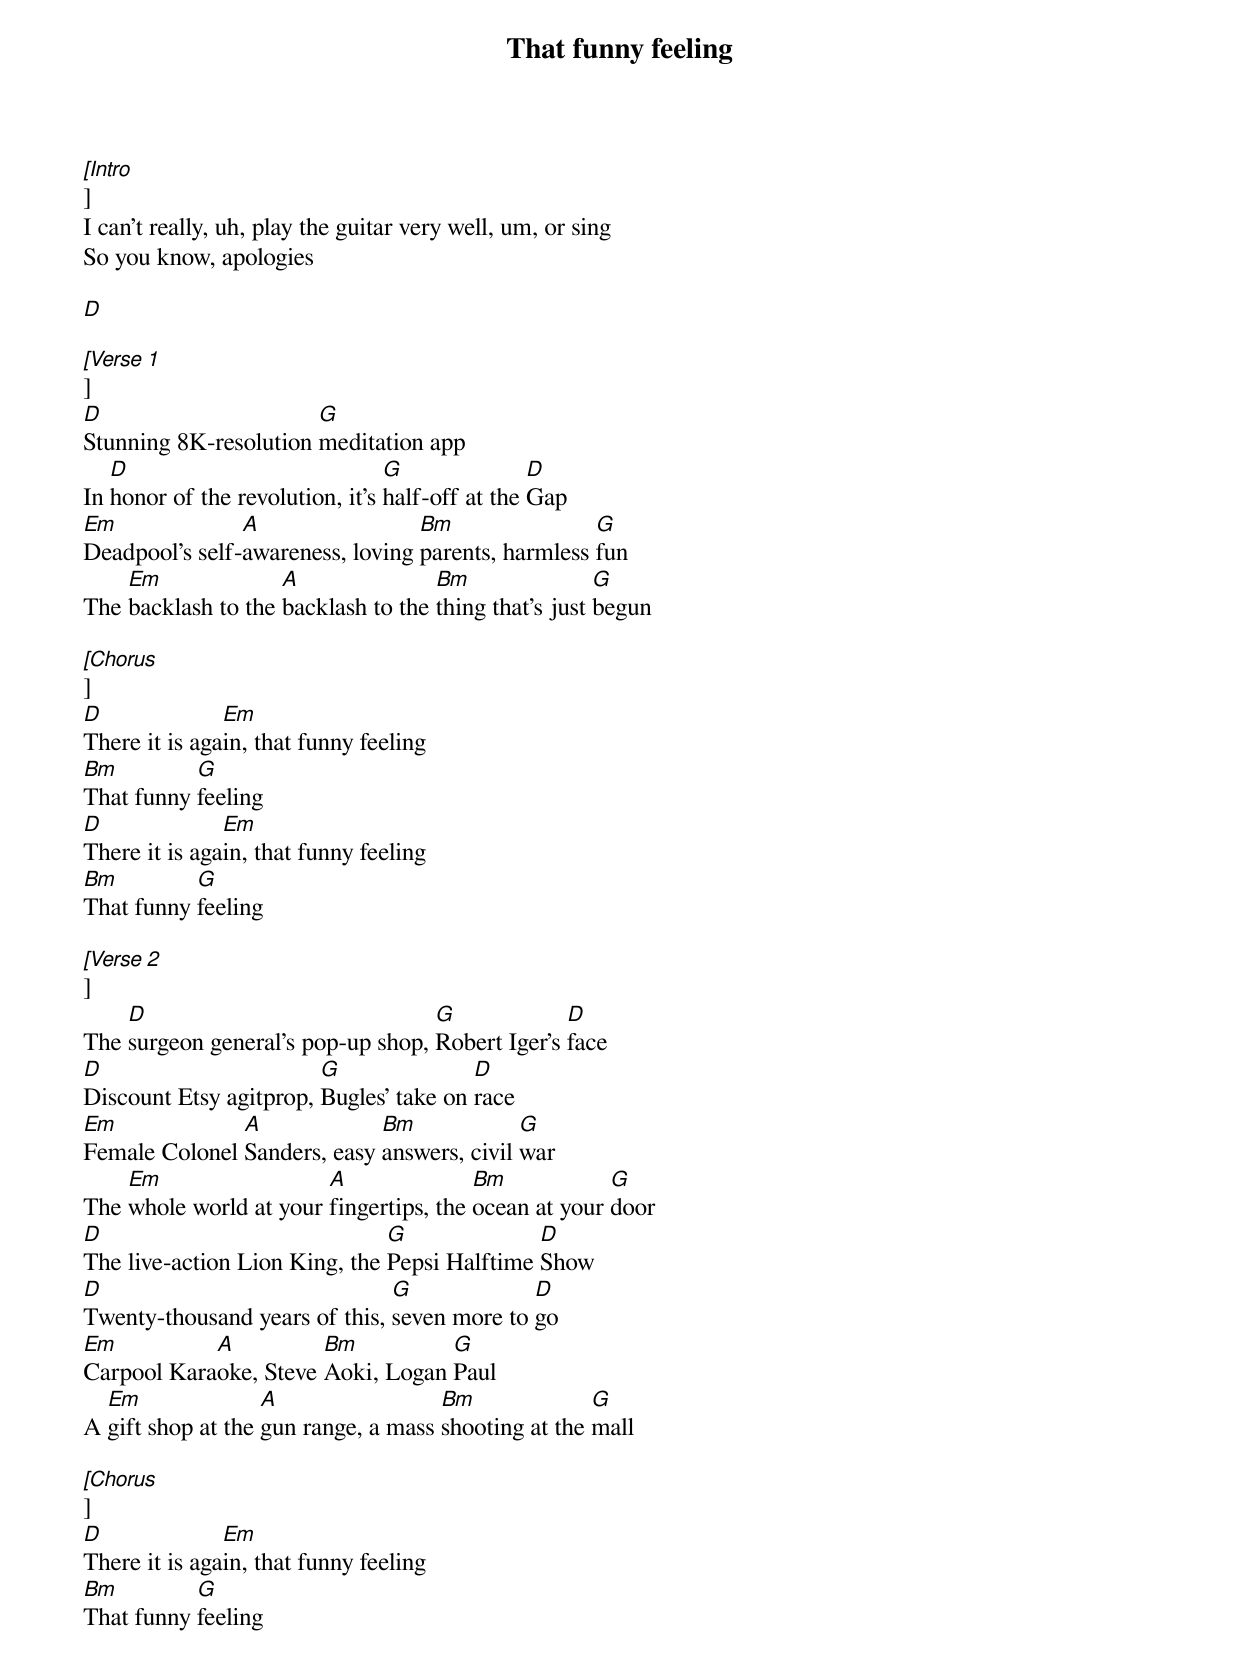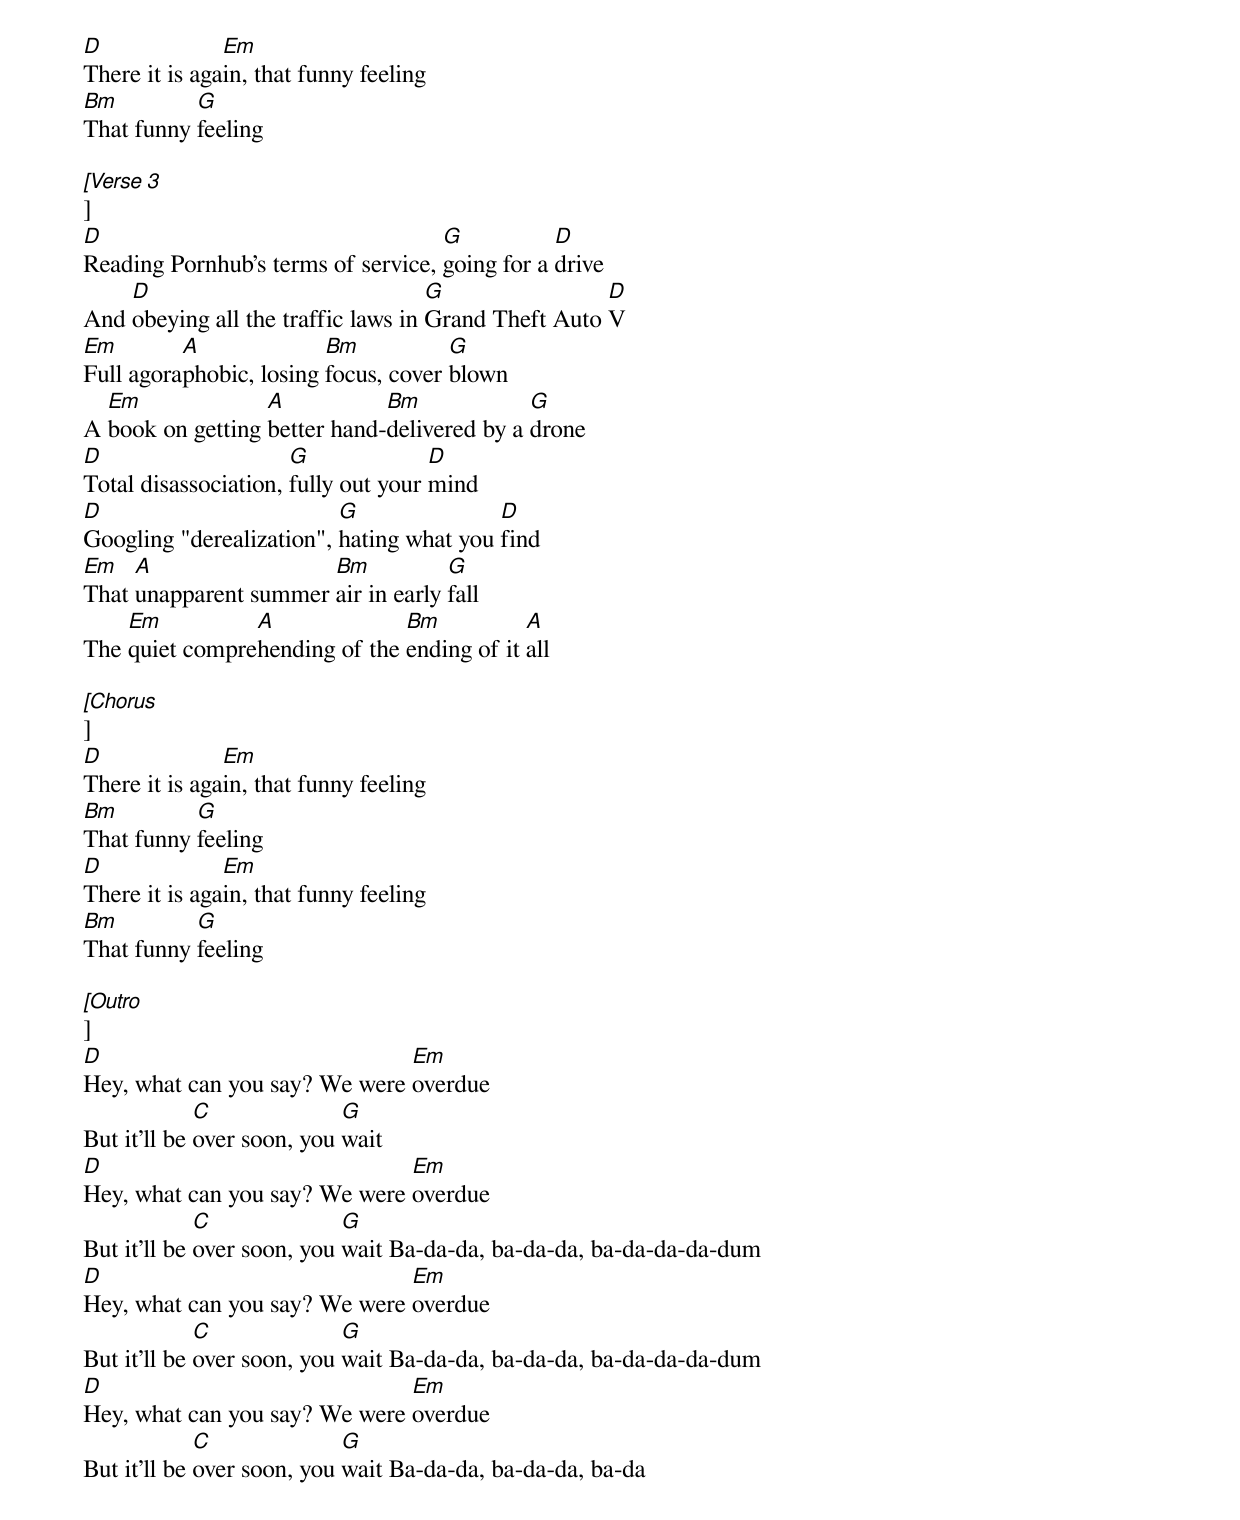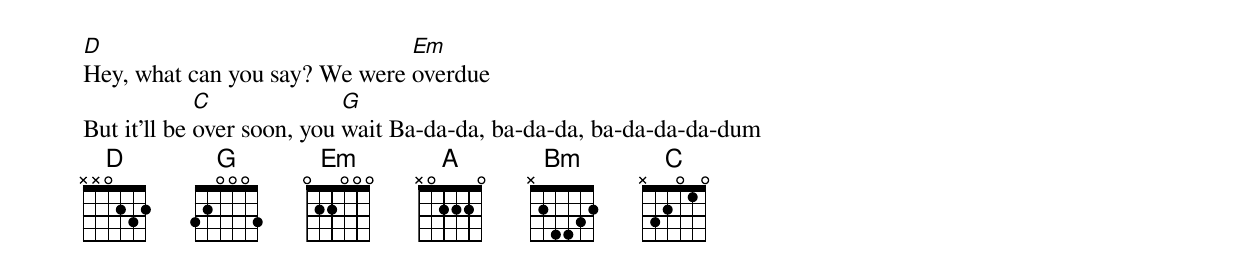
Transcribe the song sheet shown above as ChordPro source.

{title: That funny feeling}
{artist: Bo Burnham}
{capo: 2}

[[Intro]]
I can't really, uh, play the guitar very well, um, or sing
So you know, apologies

[D]

[[Verse 1]]
[D]Stunning 8K-resolution [G]meditation app
In [D]honor of the revolution, it's [G]half-off at the [D]Gap
[Em]Deadpool's self-[A]awareness, loving [Bm]parents, harmless [G]fun
The [Em]backlash to the [A]backlash to the [Bm]thing that's just [G]begun

[[Chorus]]
[D]There it is aga[Em]in, that funny feeling
[Bm]That funny [G]feeling
[D]There it is aga[Em]in, that funny feeling
[Bm]That funny [G]feeling

[[Verse 2]]
The [D]surgeon general's pop-up shop, [G]Robert Iger's [D]face
[D]Discount Etsy agitprop, [G]Bugles' take on [D]race
[Em]Female Colonel [A]Sanders, easy [Bm]answers, civil [G]war
The [Em]whole world at your [A]fingertips, the [Bm]ocean at your [G]door
[D]The live-action Lion King, the [G]Pepsi Halftime [D]Show
[D]Twenty-thousand years of this, [G]seven more to [D]go
[Em]Carpool Kara[A]oke, Steve [Bm]Aoki, Logan [G]Paul
A [Em]gift shop at the [A]gun range, a mass [Bm]shooting at the [G]mall

[[Chorus]]
[D]There it is aga[Em]in, that funny feeling
[Bm]That funny [G]feeling
[D]There it is aga[Em]in, that funny feeling
[Bm]That funny [G]feeling

[[Verse 3]]
[D]Reading Pornhub's terms of service, [G]going for a [D]drive
And [D]obeying all the traffic laws in [G]Grand Theft Auto [D]V
[Em]Full agora[A]phobic, losing [Bm]focus, cover [G]blown
A [Em]book on getting [A]better hand-[Bm]delivered by a [G]drone
[D]Total disassociation, [G]fully out your [D]mind
[D]Googling "derealization", [G]hating what you [D]find
[Em]That [A]unapparent summer [Bm]air in early [G]fall
The [Em]quiet compre[A]hending of the [Bm]ending of it [A]all

[[Chorus]]
[D]There it is aga[Em]in, that funny feeling
[Bm]That funny [G]feeling
[D]There it is aga[Em]in, that funny feeling
[Bm]That funny [G]feeling

[[Outro]]
[D]Hey, what can you say? We were [Em]overdue
But it'll be [C]over soon, you [G]wait
[D]Hey, what can you say? We were [Em]overdue
But it'll be [C]over soon, you [G]wait Ba-da-da, ba-da-da, ba-da-da-da-dum
[D]Hey, what can you say? We were [Em]overdue
But it'll be [C]over soon, you [G]wait Ba-da-da, ba-da-da, ba-da-da-da-dum
[D]Hey, what can you say? We were [Em]overdue
But it'll be [C]over soon, you [G]wait Ba-da-da, ba-da-da, ba-da
[D]Hey, what can you say? We were [Em]overdue
But it'll be [C]over soon, you [G]wait Ba-da-da, ba-da-da, ba-da-da-da-dum
